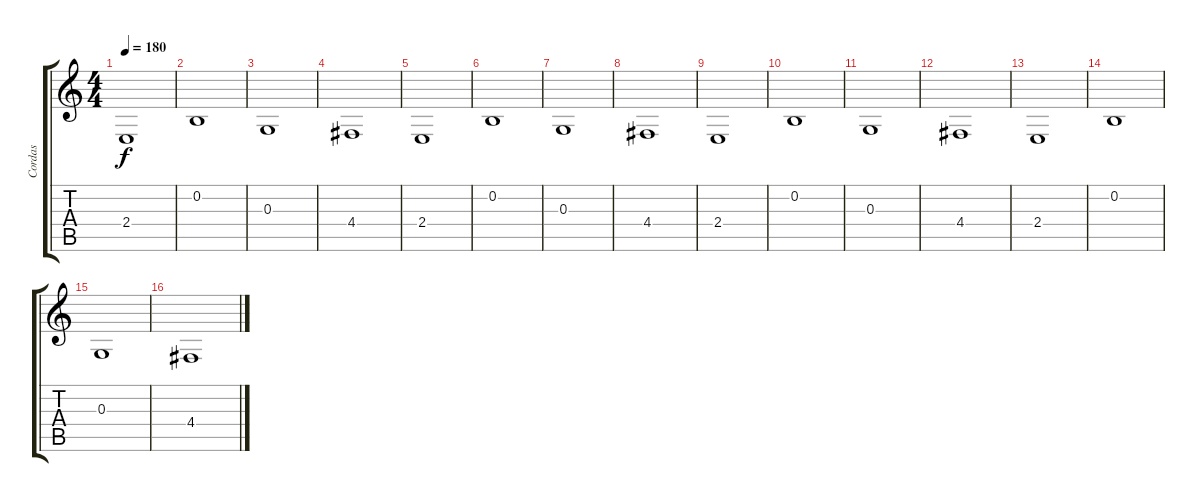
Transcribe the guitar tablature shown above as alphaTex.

\track ("Cordas" "Cordas") {instrument stringensemble1}
\staff {score tabs}
\tuning (E4 B3 G3 D3 A2 E2) {hide}
\ts (4 4)
\tempo 180
\clef g2
\ks c
2.4.1{dy f} |
0.2.1 |
0.3.1 |
4.4.1 |
2.4.1 |
0.2.1 |
0.3.1 |
4.4.1 |
2.4.1 |
0.2.1 |
0.3.1 |
4.4.1 |
2.4.1 |
0.2.1 |
0.3.1 |
4.4.1
